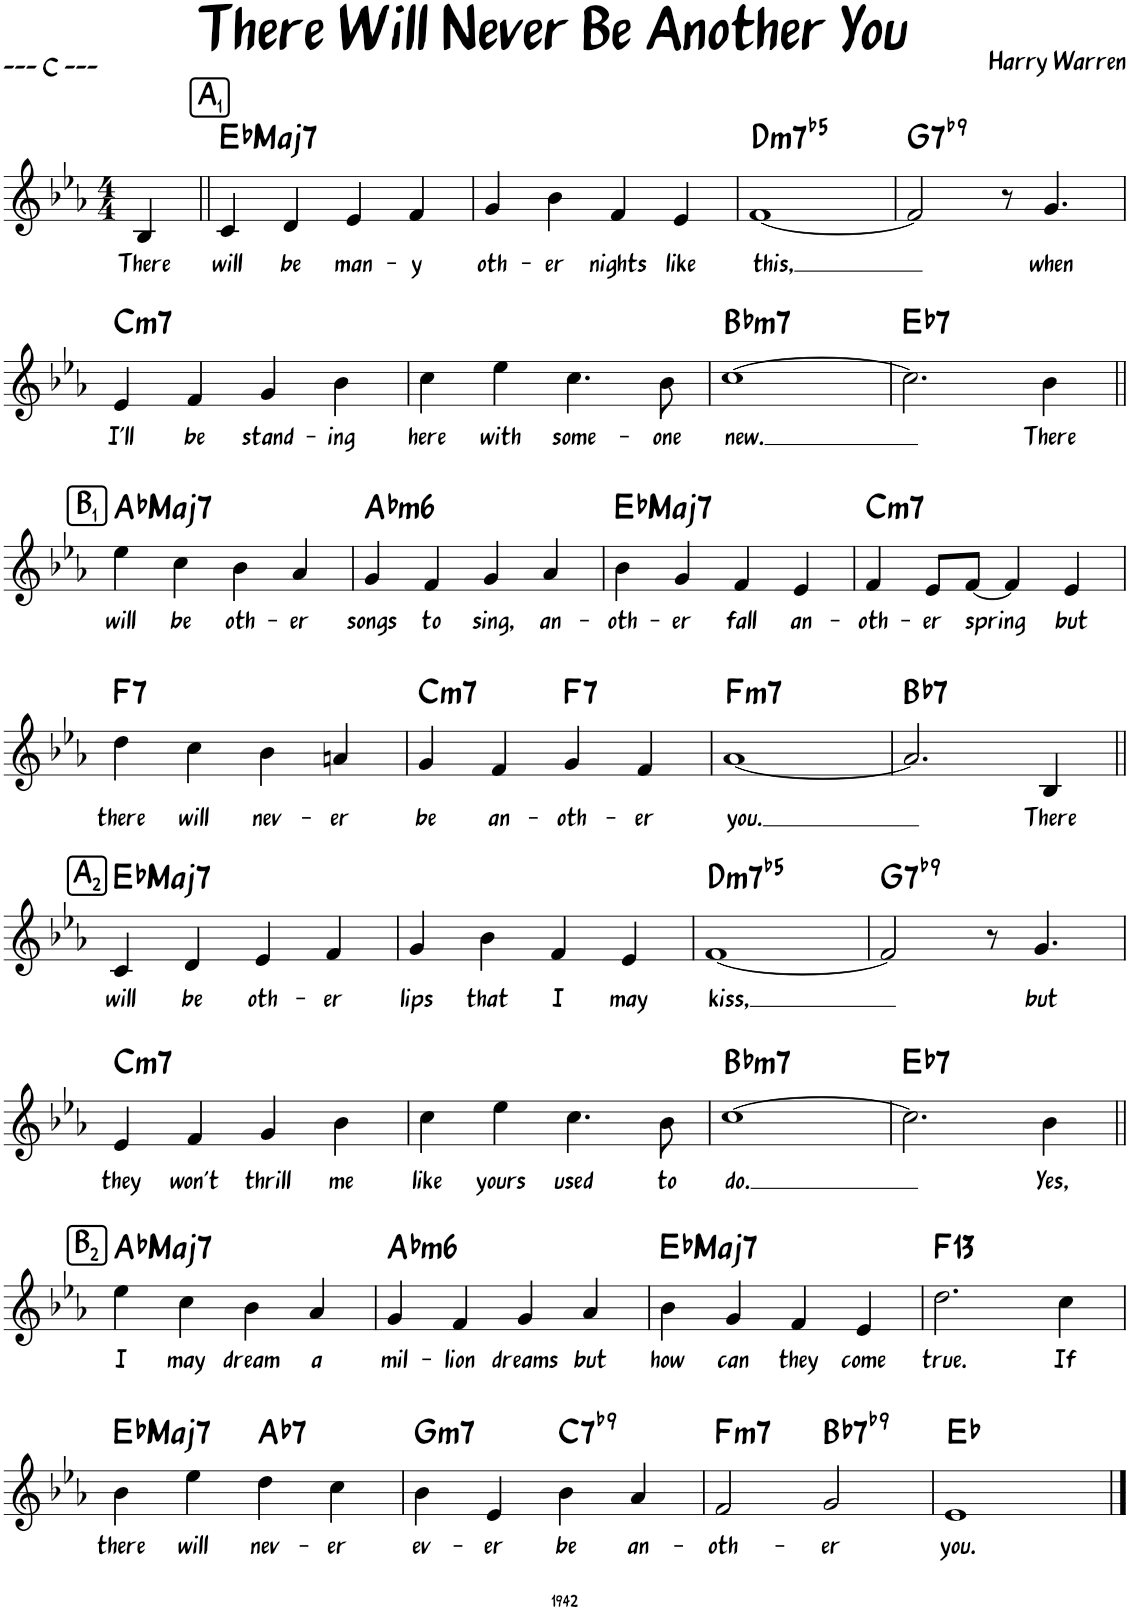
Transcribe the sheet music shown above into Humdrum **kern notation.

**kern	**text	**harte
*part1	*part1	*part1
*staff1	*staff1	*
*I"Piano	*	*
*I'Pno.	*	*
*clefG2	*	*
*k[b-e-a-]	*	*
*M4/4	*	*
=	=	=
!	!LO:LY:b	!
4B-/	There	.
!!LO:REH:place=s1:a:t=1
!!LO:REH:place=s1:a:rj:fs=14:t=A
=1||	=1||	=1||
!	!LO:LY:b	!LO:H:kt=Maj7
4c/	will	Eb:maj7
!	!LO:LY:b	!
4d/	be	.
!	!LO:LY:b	!
4e-/	man-	.
!	!LO:LY:b	!
4f/	-y	.
=2	=2	=2
!	!LO:LY:b	!
4g/	oth-	.
!	!LO:LY:b	!
4b-\	-er	.
!	!LO:LY:b	!
4f/	nights	.
!	!LO:LY:b	!
4e-/	like	.
=3	=3	=3
!	!LO:LY:b	!LO:H:kt=m7b5
[1f	this,	D:hdim7
=4	=4	=4
!	!	!LO:H:kt=7
2f/]	.	G:7(b9)
8r	.	.
!	!LO:LY:b	!
4.g/	when	.
!!LO:LB:g=z
=5	=5	=5
!	!LO:LY:b	!LO:H:kt=m7
4e-/	I'll	C:min7
!	!LO:LY:b	!
4f/	be	.
!	!LO:LY:b	!
4g/	stand-	.
!	!LO:LY:b	!
4b-\	-ing	.
=6	=6	=6
!	!LO:LY:b	!
4cc\	here	.
!	!LO:LY:b	!
4ee-\	with	.
!	!LO:LY:b	!
4.cc\	some-	.
!	!LO:LY:b	!
8b-\	-one	.
=7	=7	=7
!	!LO:LY:b	!LO:H:kt=m7
[1cc	new.	Bb:min7
=8	=8	=8
!	!	!LO:H:kt=7
2.cc\]	.	Eb:7
!	!LO:LY:b	!
4b-\	There	.
!!LO:LB:g=z
!!LO:REH:place=s1:a:t=1
!!LO:REH:place=s1:a:rj:fs=14:t=B
=9||	=9||	=9||
!	!LO:LY:b	!LO:H:kt=Maj7
4ee-\	will	Ab:maj7
!	!LO:LY:b	!
4cc\	be	.
!	!LO:LY:b	!
4b-\	oth-	.
!	!LO:LY:b	!
4a-/	-er	.
=10	=10	=10
!	!LO:LY:b	!LO:H:kt=m6
4g/	songs	Ab:min6
!	!LO:LY:b	!
4f/	to	.
!	!LO:LY:b	!
4g/	sing,	.
!	!LO:LY:b	!
4a-/	an-	.
=11	=11	=11
!	!LO:LY:b	!LO:H:kt=Maj7
4b-\	-oth-	Eb:maj7
!	!LO:LY:b	!
4g/	-er	.
!	!LO:LY:b	!
4f/	fall	.
!	!LO:LY:b	!
4e-/	an-	.
=12	=12	=12
!	!LO:LY:b	!LO:H:kt=m7
4f/	-oth-	C:min7
!	!LO:LY:b	!
8e-/L	-er	.
!	!LO:LY:b	!
[8f/J	spring	.
4f/]	.	.
!	!LO:LY:b	!
4e-/	but	.
!!LO:LB:g=z
=13	=13	=13
!	!LO:LY:b	!LO:H:kt=7
4dd\	there	F:7
!	!LO:LY:b	!
4cc\	will	.
!	!LO:LY:b	!
4b-\	nev-	.
!	!LO:LY:b	!
4an/	-er	.
=14	=14	=14
!	!LO:LY:b	!LO:H:kt=m7
4g/	be	C:min7
!	!LO:LY:b	!
4f/	an-	.
!	!LO:LY:b	!LO:H:kt=7
4g/	-oth-	F:7
!	!LO:LY:b	!
4f/	-er	.
=15	=15	=15
!	!LO:LY:b	!LO:H:kt=m7
[1a-	you.	F:min7
=16	=16	=16
!	!	!LO:H:kt=7
2.a-/]	.	Bb:7
!	!LO:LY:b	!
4B-/	There	.
!!LO:LB:g=z
!!LO:REH:place=s1:a:t=2
!!LO:REH:place=s1:a:rj:fs=14:t=A
=17||	=17||	=17||
!	!LO:LY:b	!LO:H:kt=Maj7
4c/	will	Eb:maj7
!	!LO:LY:b	!
4d/	be	.
!	!LO:LY:b	!
4e-/	oth-	.
!	!LO:LY:b	!
4f/	-er	.
=18	=18	=18
!	!LO:LY:b	!
4g/	lips	.
!	!LO:LY:b	!
4b-\	that	.
!	!LO:LY:b	!
4f/	I	.
!	!LO:LY:b	!
4e-/	may	.
=19	=19	=19
!	!LO:LY:b	!LO:H:kt=m7b5
[1f	kiss,	D:hdim7
=20	=20	=20
!	!	!LO:H:kt=7
2f/]	.	G:7(b9)
8r	.	.
!	!LO:LY:b	!
4.g/	but	.
!!LO:LB:g=z
=21	=21	=21
!	!LO:LY:b	!LO:H:kt=m7
4e-/	they	C:min7
!	!LO:LY:b	!
4f/	won't	.
!	!LO:LY:b	!
4g/	thrill	.
!	!LO:LY:b	!
4b-\	me	.
=22	=22	=22
!	!LO:LY:b	!
4cc\	like	.
!	!LO:LY:b	!
4ee-\	yours	.
!	!LO:LY:b	!
4.cc\	used	.
!	!LO:LY:b	!
8b-\	to	.
=23	=23	=23
!	!LO:LY:b	!LO:H:kt=m7
[1cc	do.	Bb:min7
=24	=24	=24
!	!	!LO:H:kt=7
2.cc\]	.	Eb:7
!	!LO:LY:b	!
4b-\	Yes,	.
!!LO:LB:g=z
!!LO:REH:place=s1:a:t=2
!!LO:REH:place=s1:a:rj:fs=14:t=B
=25||	=25||	=25||
!	!LO:LY:b	!LO:H:kt=Maj7
4ee-\	I	Ab:maj7
!	!LO:LY:b	!
4cc\	may	.
!	!LO:LY:b	!
4b-\	dream	.
!	!LO:LY:b	!
4a-/	a	.
=26	=26	=26
!	!LO:LY:b	!LO:H:kt=m6
4g/	mil-	Ab:min6
!	!LO:LY:b	!
4f/	-lion	.
!	!LO:LY:b	!
4g/	dreams	.
!	!LO:LY:b	!
4a-/	but	.
=27	=27	=27
!	!LO:LY:b	!LO:H:kt=Maj7
4b-\	how	Eb:maj7
!	!LO:LY:b	!
4g/	can	.
!	!LO:LY:b	!
4f/	they	.
!	!LO:LY:b	!
4e-/	come	.
=28	=28	=28
!	!LO:LY:b	!LO:H:kt=13
2.dd\	true.	F:9(11,13)
!	!LO:LY:b	!
4cc\	If	.
!!LO:LB:g=z
=29	=29	=29
!	!LO:LY:b	!LO:H:kt=Maj7
4b-\	there	Eb:maj7
!	!LO:LY:b	!
4ee-\	will	.
!	!LO:LY:b	!LO:H:kt=7
4dd\	nev-	Ab:7
!	!LO:LY:b	!
4cc\	-er	.
=30	=30	=30
!	!LO:LY:b	!LO:H:kt=m7
4b-\	ev-	G:min7
!	!LO:LY:b	!
4e-/	-er	.
!	!LO:LY:b	!LO:H:kt=7
4b-\	be	C:7(b9)
!	!LO:LY:b	!
4a-/	an-	.
=31	=31	=31
!	!LO:LY:b	!LO:H:kt=m7
2f/	-oth-	F:min7
!	!LO:LY:b	!LO:H:kt=7
2g/	-er	Bb:7(b9)
=32	=32	=32
!	!LO:LY:b	!
1e-	you.	Eb:maj
==	==	==
*-	*-	*-
